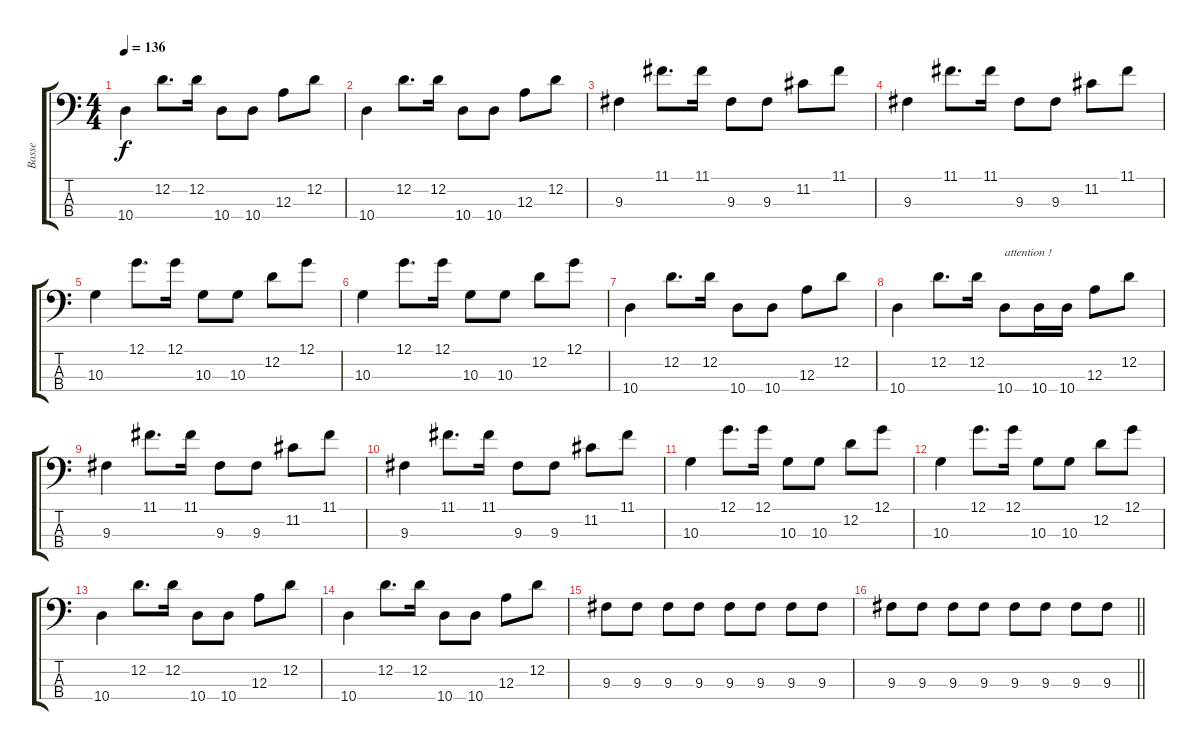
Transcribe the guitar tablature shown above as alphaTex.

\track ("Basse" "Basse") {instrument electricbassfinger}
\staff {score tabs}
\tuning (G2 D2 A1 E1) {hide}
\ts (4 4)
\tempo 136
\clef f4
\ks c
10.4.4{dy f} 12.2.8{d} 12.2.16 10.4.8 10.4.8 12.3.8 12.2.8 |
10.4.4 12.2.8{d} 12.2.16 10.4.8 10.4.8 12.3.8 12.2.8 |
9.3.4 11.1.8{d} 11.1.16 9.3.8 9.3.8 11.2.8 11.1.8 |
9.3.4 11.1.8{d} 11.1.16 9.3.8 9.3.8 11.2.8 11.1.8 |
10.3.4 12.1.8{d} 12.1.16 10.3.8 10.3.8 12.2.8 12.1.8 |
10.3.4 12.1.8{d} 12.1.16 10.3.8 10.3.8 12.2.8 12.1.8 |
10.4.4 12.2.8{d} 12.2.16 10.4.8 10.4.8 12.3.8 12.2.8 |
10.4.4 12.2.8{d} 12.2.16 10.4.8{txt "attention !"} 10.4.16 10.4.16 12.3.8 12.2.8 |
9.3.4 11.1.8{d} 11.1.16 9.3.8 9.3.8 11.2.8 11.1.8 |
9.3.4 11.1.8{d} 11.1.16 9.3.8 9.3.8 11.2.8 11.1.8 |
10.3.4 12.1.8{d} 12.1.16 10.3.8 10.3.8 12.2.8 12.1.8 |
10.3.4 12.1.8{d} 12.1.16 10.3.8 10.3.8 12.2.8 12.1.8 |
10.4.4 12.2.8{d} 12.2.16 10.4.8 10.4.8 12.3.8 12.2.8 |
10.4.4 12.2.8{d} 12.2.16 10.4.8 10.4.8 12.3.8 12.2.8 |
9.3.8 9.3.8 9.3.8 9.3.8 9.3.8 9.3.8 9.3.8 9.3.8 |
\barLineRight lightlight
9.3.8 9.3.8 9.3.8 9.3.8 9.3.8 9.3.8 9.3.8 9.3.8
